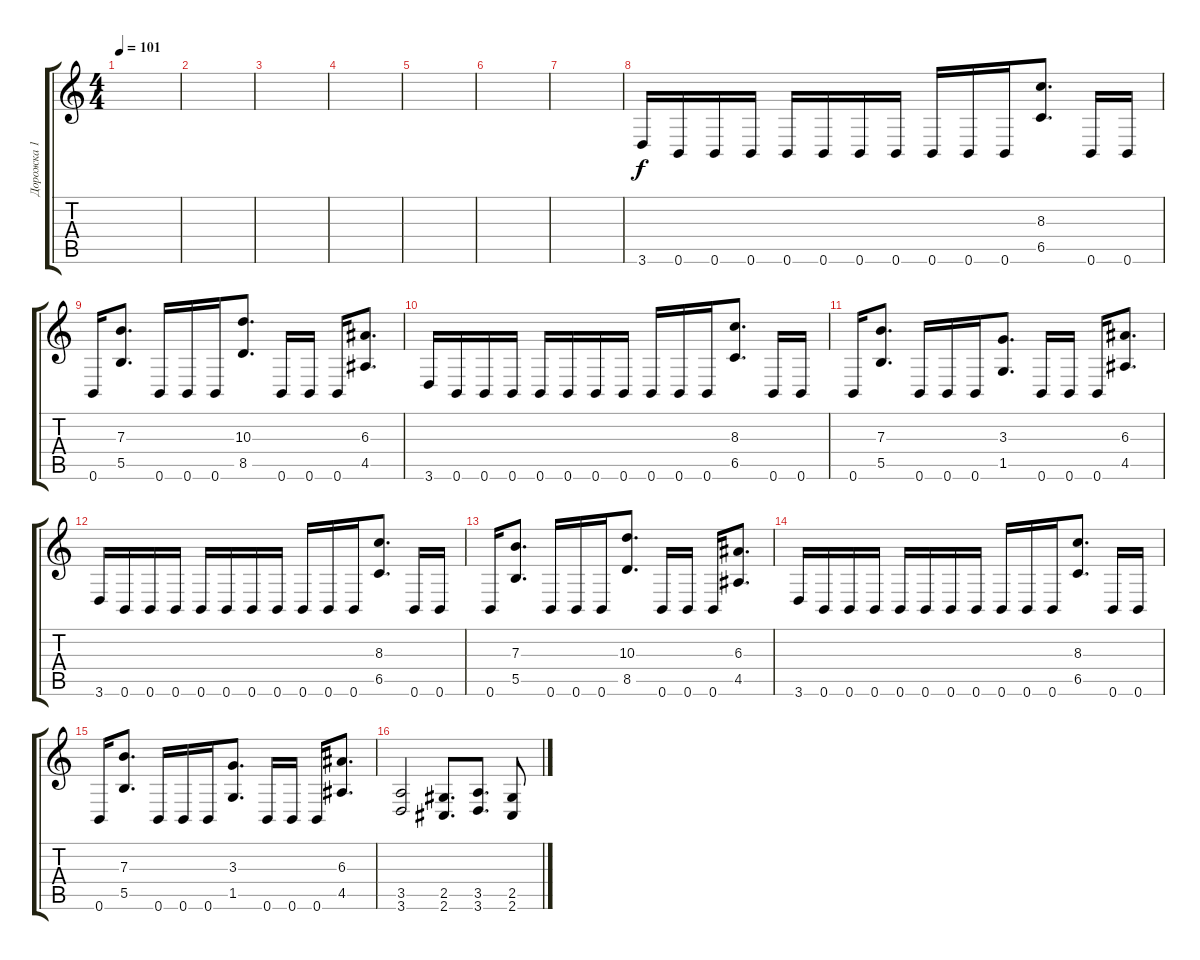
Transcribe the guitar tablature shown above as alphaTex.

\track ("Дорожка 1" "Дорожка 1") {instrument distortionguitar}
\staff {score tabs}
\tuning (Db4 Ab3 E3 B2 Gb2 B1) {hide}
\ts (4 4)
\tempo 101
\clef g2
\ks c
|
|
|
|
|
|
|
3.6.16 0.6.16 0.6.16 0.6.16 0.6.16 0.6.16 0.6.16 0.6.16 0.6.16 0.6.16 0.6.16 (8.3 6.5).8{d} 0.6.16 0.6.16 |
0.6.16 (7.3 5.5).8{d} 0.6.16 0.6.16 0.6.16 (10.3 8.5).8{d} 0.6.16 0.6.16 0.6.16 (6.3 4.5).8{d} |
3.6.16 0.6.16 0.6.16 0.6.16 0.6.16 0.6.16 0.6.16 0.6.16 0.6.16 0.6.16 0.6.16 (8.3 6.5).8{d} 0.6.16 0.6.16 |
0.6.16 (7.3 5.5).8{d} 0.6.16 0.6.16 0.6.16 (3.3 1.5).8{d} 0.6.16 0.6.16 0.6.16 (6.3 4.5).8{d} |
3.6.16 0.6.16 0.6.16 0.6.16 0.6.16 0.6.16 0.6.16 0.6.16 0.6.16 0.6.16 0.6.16 (8.3 6.5).8{d} 0.6.16 0.6.16 |
0.6.16 (7.3 5.5).8{d} 0.6.16 0.6.16 0.6.16 (10.3 8.5).8{d} 0.6.16 0.6.16 0.6.16 (6.3 4.5).8{d} |
3.6.16 0.6.16 0.6.16 0.6.16 0.6.16 0.6.16 0.6.16 0.6.16 0.6.16 0.6.16 0.6.16 (8.3 6.5).8{d} 0.6.16 0.6.16 |
0.6.16 (7.3 5.5).8{d} 0.6.16 0.6.16 0.6.16 (3.3 1.5).8{d} 0.6.16 0.6.16 0.6.16 (6.3 4.5).8{d} |
(3.5 3.6).2 (2.5 2.6).8{d} (3.5 3.6).8{d} (2.5 2.6).8
